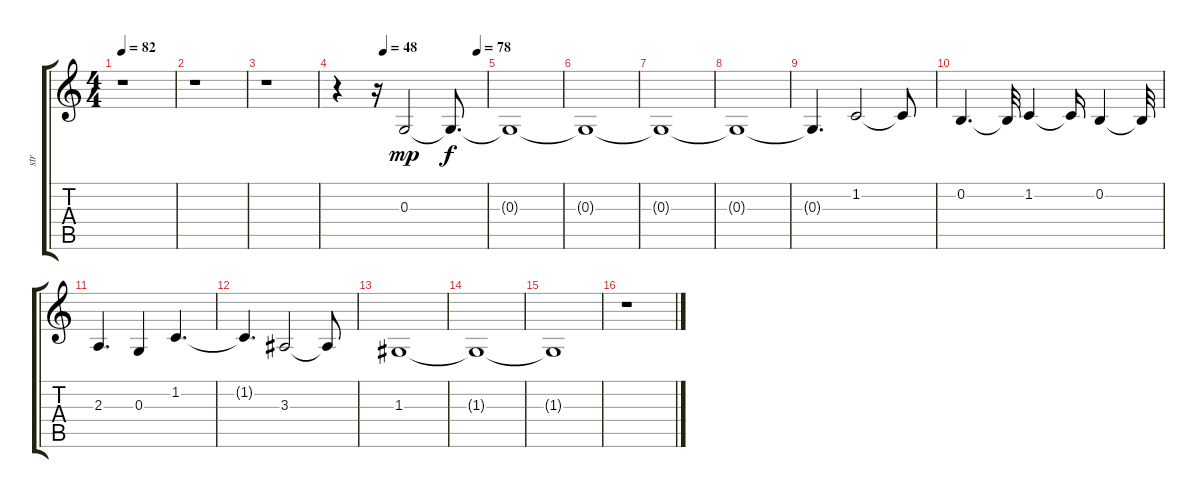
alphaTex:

\track ("str" "str") {instrument stringensemble1}
\staff {score tabs}
\tuning (E4 B3 G3 D3 A2 E2) {hide}
\ts (4 4)
\tempo 82
\clef g2
\ks c
r.1{dy p} |
r.1 |
r.1 |
\tempo (48 0.3125)
\tempo (78 0.9375)
r.4 r.16 0.3.2{dy mp volume 1 instrument pad2warm} 0.3{t}.8{d dy f} |
0.3{t}.1 |
0.3{t}.1 |
0.3{t}.1 |
0.3{t}.1 |
0.3{t}.4{d} 1.2.2{volume 11} 1.2{t}.8 |
0.2.4{d} 0.2{t}.32 1.2.4 1.2{t}.16 0.2.4 0.2{t}.32 |
2.3.4{d} 0.3.4 1.2.4{d} |
1.2{t}.4{d} 3.3.2 3.3{t}.8 |
1.3.1 |
1.3{t}.1 |
1.3{t}.1 |
r.1
